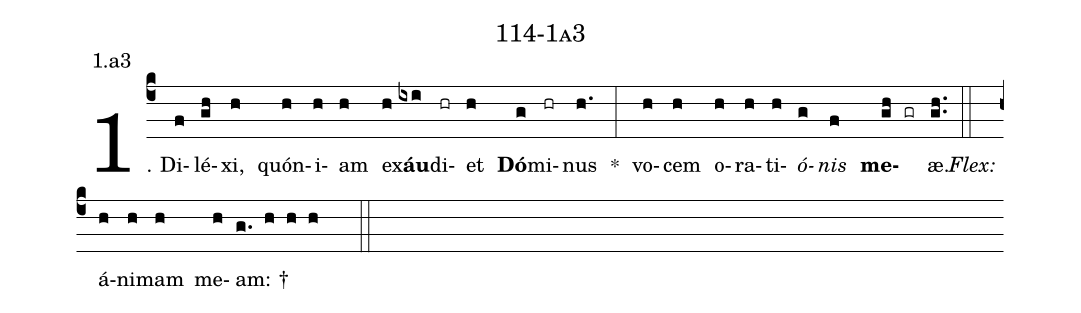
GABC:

name: 114-1a3;
annotation: 1.a3;
%%
(c4)1. Di(f)lé(gh)xi,(h) quón(h)i(h)am(h) ex(h)<b>áu</b>(ixi)di(hr)et(h) <b>Dó</b>(g)mi(hr)nus(h.) *(:) vo(h)cem(h) o(h)ra(h)ti(h)<i>ó</i>(g)<i>nis</i>(f) <b>me</b>(gh gr)æ.(gh..) (::)
<i>Flex:</i>()  á(h)ni(h)mam(h) me(h)am: †(g. h h h  ::)
